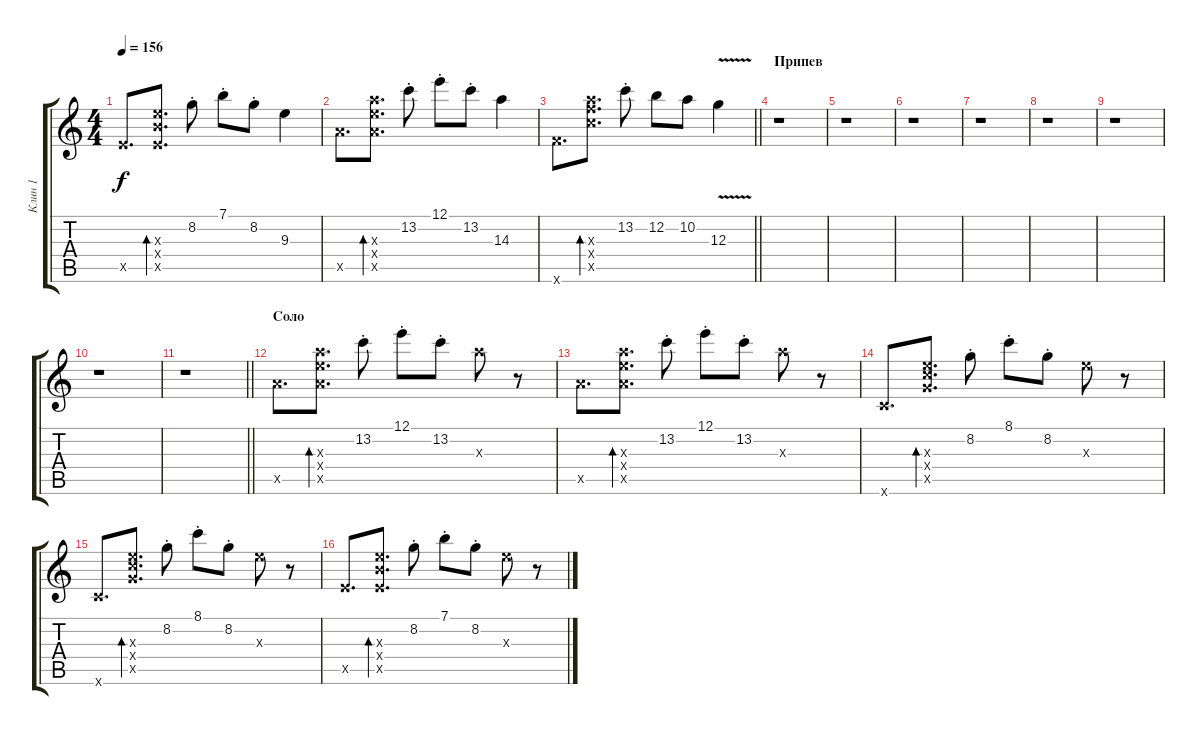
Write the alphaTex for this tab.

\track ("Клин 1" "Клин 1") {instrument electricguitarclean}
\staff {score tabs}
\tuning (E4 B3 G3 D3 A2 E2) {hide}
\ts (4 4)
\tempo 156
\clef g2
\ks c
7.5{x}.8{d dy f} (9.3{x} 9.4{x} 7.5{x}).8{d bd 480} 8.2{st}.8 7.1{st}.8 8.2{st}.8 9.3.4 |
12.5{x}.8{d} (14.3{x} 14.4{x} 12.5{x}).8{d bd 480} 13.2{st}.8 12.1{st}.8 13.2{st}.8 14.3.4 |
\barLineRight lightlight
13.6{x}.8{d} (14.3{x} 15.4{x} 15.5{x}).8{d bd 480} 13.2{st}.8 12.2.8 10.2.8 12.3{v}.4 |
\section ("" "Припев")
r.1 |
r.1 |
r.1 |
r.1 |
r.1 |
r.1 |
r.1 |
\barLineRight lightlight
r.1 |
\section ("" "Соло")
12.5{x}.8{d} (14.3{x} 14.4{x} 12.5{x}).8{d bd 480} 13.2{st}.8 12.1{st}.8 13.2{st}.8 14.3{x}.8 r.8 |
12.5{x}.8{d} (14.3{x} 14.4{x} 12.5{x}).8{d bd 480} 13.2{st}.8 12.1{st}.8 13.2{st}.8 14.3{x}.8 r.8 |
8.6{x}.8{d} (9.3{x} 10.4{x} 10.5{x}).8{d bd 480} 8.2{st}.8 8.1{st}.8 8.2{st}.8 9.3{x}.8 r.8 |
8.6{x}.8{d} (9.3{x} 10.4{x} 10.5{x}).8{d bd 480} 8.2{st}.8 8.1{st}.8 8.2{st}.8 9.3{x}.8 r.8 |
7.5{x}.8{d} (9.3{x} 9.4{x} 7.5{x}).8{d bd 480} 8.2{st}.8 7.1{st}.8 8.2{st}.8 9.3{x}.8 r.8
